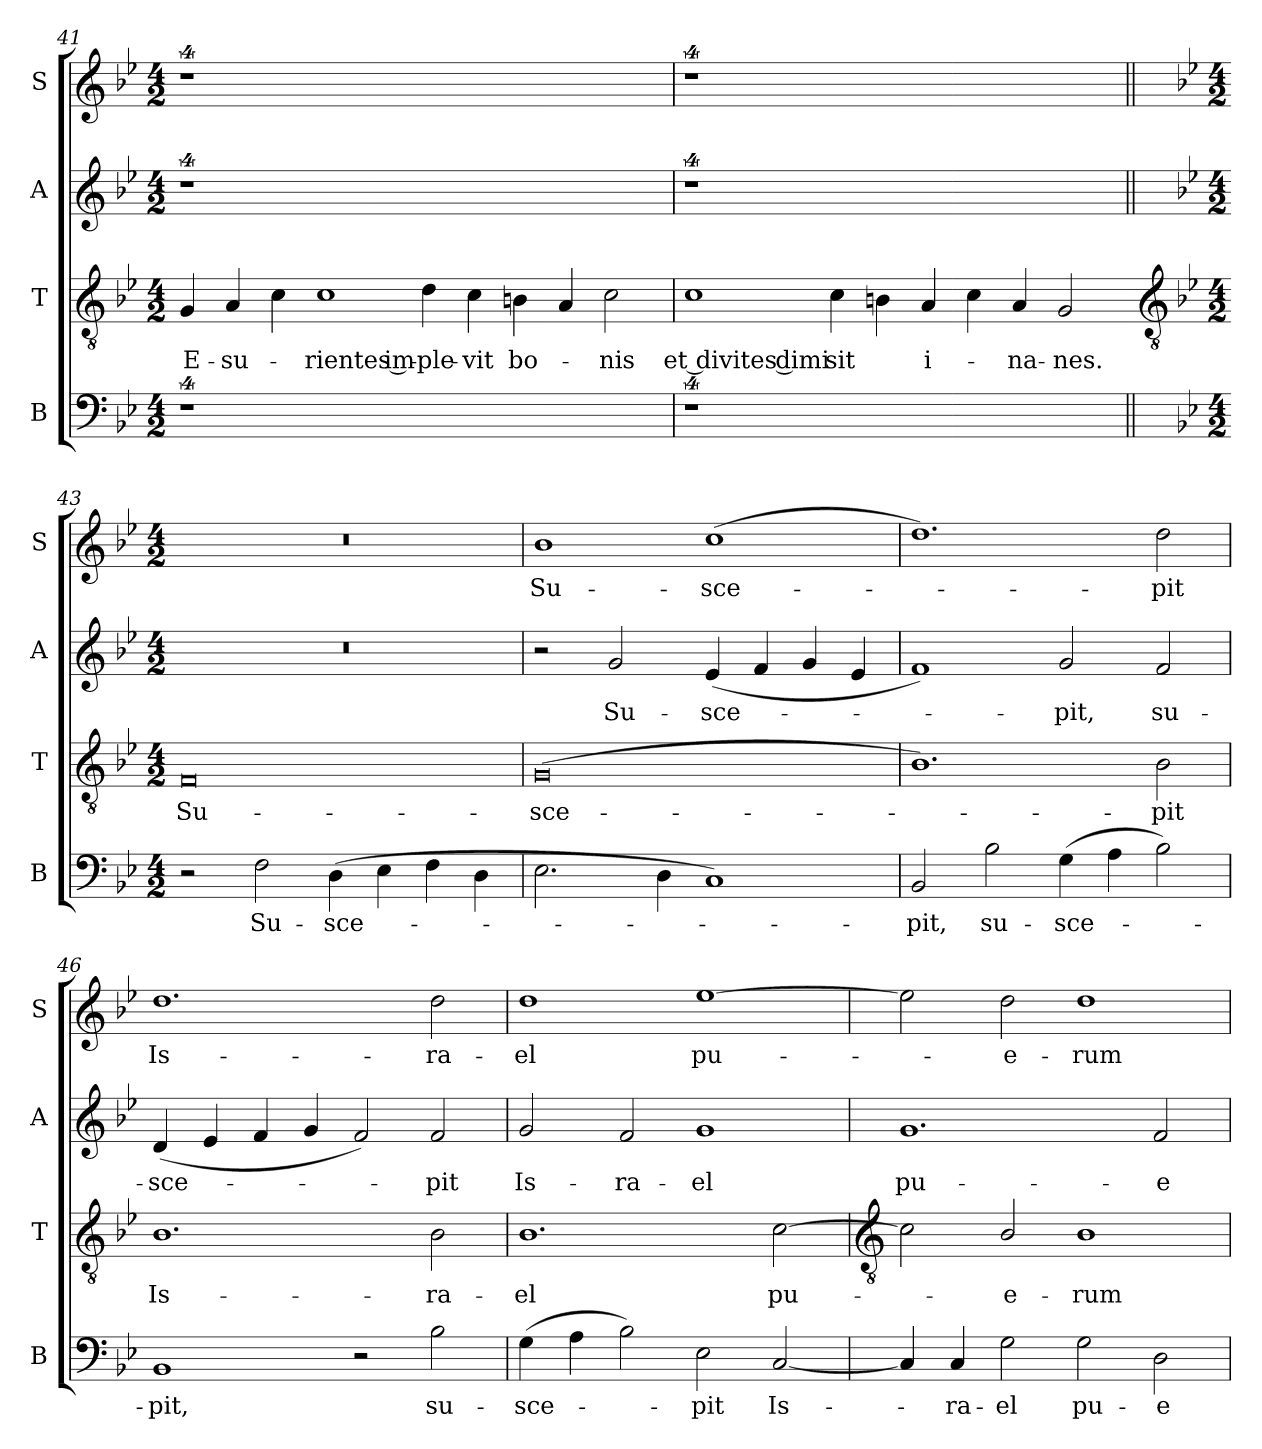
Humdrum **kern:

**kern	**text	**kern	**text	**kern	**text	**kern	**text
*part4	*part4	*part3	*part3	*part2	*part2	*part1	*part1
*staff4	*staff4	*staff3	*staff3	*staff2	*staff2	*staff1	*staff1
*I"B	*	*I"T	*	*I"A	*	*I"S	*
*I'B	*	*I'T	*	*I'A	*	*I'S	*
!!LO:LB:g=z
*clefF4	*	*clefGv2	*	*clefG2	*	*clefG2	*
*k[b-e-]	*	*k[b-e-]	*	*k[b-e-]	*	*k[b-e-]	*
*B-:	*	*B-:	*	*B-:	*	*B-:	*
*M4/2	*	*M4/2	*	*M4/2	*	*M4/2	*
=41	=41	=41	=41	=41	=41	=41	=41
!	!	!	!LO:LY:b	!	!	!	!
4%13r	.	4G	E-	4%13r	.	4%13r	.
!	!	!	!LO:LY:b	!	!	!	!
.	.	4A	-su-	.	.	.	.
.	.	4c	.	.	.	.	.
!	!	!	!LO:LY:b	!	!	!	!
.	.	1c	rientes im-	.	.	.	.
!	!	!	!LO:LY:b	!	!	!	!
.	.	4d	-ple-	.	.	.	.
!	!	!	!LO:LY:b	!	!	!	!
.	.	4c	-vit	.	.	.	.
!	!	!	!LO:LY:b	!	!	!	!
.	.	4Bn	bo-	.	.	.	.
.	.	4A	.	.	.	.	.
!	!	!	!LO:LY:b	!	!	!	!
.	.	2c	nis	.	.	.	.
=42	=42	=42	=42	=42	=42	=42	=42
!	!	!	!LO:LY:b	!	!	!	!
4%11r	.	1c	et divites dimi-	4%11r	.	4%11r	.
!	!	!	!LO:LY:b	!	!	!	!
.	.	4c	-sit	.	.	.	.
.	.	4Bn	.	.	.	.	.
!	!	!	!LO:LY:b	!	!	!	!
.	.	4A	i-	.	.	.	.
.	.	4c	.	.	.	.	.
!	!	!	!LO:LY:b	!	!	!	!
.	.	4A	na-	.	.	.	.
!	!	!	!LO:LY:b	!	!	!	!
.	.	2G	-nes.	.	.	.	.
!!LO:LB:g=z
=43||	=43||	=43-	=43||	=43||	=43||	=43||	=43||
*	*	*clefGv2	*	*	*	*	*
*k[b-e-]	*	*	*	*k[b-e-]	*	*k[b-e-]	*
*B-:	*	*	*	*B-:	*	*B-:	*
*M4/2	*	*M4/2	*	*M4/2	*	*M4/2	*
!	!	!	!LO:LY:b	!	!	!	!
2r	.	0F	Su-	0r	.	0r	.
!	!LO:LY:b	!	!	!	!	!	!
2F	Su-	.	.	.	.	.	.
!	!LO:LY:b	!	!	!	!	!	!
(>4D	-sce-	.	.	.	.	.	.
4E-	.	.	.	.	.	.	.
4F	.	.	.	.	.	.	.
4D	.	.	.	.	.	.	.
=44	=44	=44	=44	=44	=44	=44	=44
!	!	!	!LO:LY:b	!	!	!	!LO:LY:b
2.E-	.	(<0G	-sce-	2r	.	1b-	Su-
!	!	!	!	!	!LO:LY:b	!	!
.	.	.	.	2g	Su-	.	.
4D	.	.	.	.	.	.	.
!	!	!	!	!	!LO:LY:b	!	!LO:LY:b
1C)	.	.	.	(<4e-	-sce-	(>1cc	-sce-
.	.	.	.	4f	.	.	.
.	.	.	.	4g	.	.	.
.	.	.	.	4e-	.	.	.
=45	=45	=45	=45	=45	=45	=45	=45
!	!LO:LY:b	!	!	!	!	!	!
2BB-	pit,	1.B-)	.	1f)	.	1.dd)	.
!	!LO:LY:b	!	!	!	!	!	!
2B-	su-	.	.	.	.	.	.
!	!LO:LY:b	!	!	!	!LO:LY:b	!	!
(>4G	-sce-	.	.	2g	pit,	.	.
4A	.	.	.	.	.	.	.
!	!	!	!LO:LY:b	!	!LO:LY:b	!	!LO:LY:b
2B-)	.	2B-	pit	2f	su-	2dd	pit
=46	=46	=46	=46	=46	=46	=46	=46
!	!LO:LY:b	!	!LO:LY:b	!	!LO:LY:b	!	!LO:LY:b
1BB-	pit,	1.B-	Is-	(<4d	-sce-	1.dd	Is-
.	.	.	.	4e-	.	.	.
.	.	.	.	4f	.	.	.
.	.	.	.	4g	.	.	.
2r	.	.	.	2f)	.	.	.
!	!LO:LY:b	!	!LO:LY:b	!	!LO:LY:b	!	!LO:LY:b
2B-	su-	2B-	-ra-	2f	pit	2dd	-ra-
=47	=47	=47	=47	=47	=47	=47	=47
!	!LO:LY:b	!	!LO:LY:b	!	!LO:LY:b	!	!LO:LY:b
(>4G	-sce-	1.B-	-el	2g	Is-	1dd	-el
4A	.	.	.	.	.	.	.
!	!	!	!	!	!LO:LY:b	!	!
2B-)	.	.	.	2f	-ra-	.	.
!	!LO:LY:b	!	!	!	!LO:LY:b	!	!LO:LY:b
2E-	pit	.	.	1g	-el	[1ee-	pu-
!	!LO:LY:b	!	!LO:LY:b	!	!	!	!
[2C	Is-	[2c	pu-	.	.	.	.
!!LO:LB:g=z
=48	=48	=48	=48	=48	=48	=48	=48
*	*	*clefGv2	*	*	*	*	*
!	!	!	!	!	!LO:LY:b	!	!
4C]	.	2c]	.	1.g	pu-	2ee-]	.
!	!LO:LY:b	!	!	!	!	!	!
4C	ra-	.	.	.	.	.	.
!	!LO:LY:b	!	!LO:LY:b	!	!	!	!LO:LY:b
2G	-el	2B-/	e-	.	.	2dd	e-
!	!LO:LY:b	!	!LO:LY:b	!	!	!	!LO:LY:b
2G	pu-	1B-	-rum	.	.	1dd	-rum
!	!LO:LY:b	!	!	!	!LO:LY:b	!	!
2D	-e-	.	.	2f	-e-	.	.
=	=	=	=	=	=	=	=
*-	*-	*-	*-	*-	*-	*-	*-
